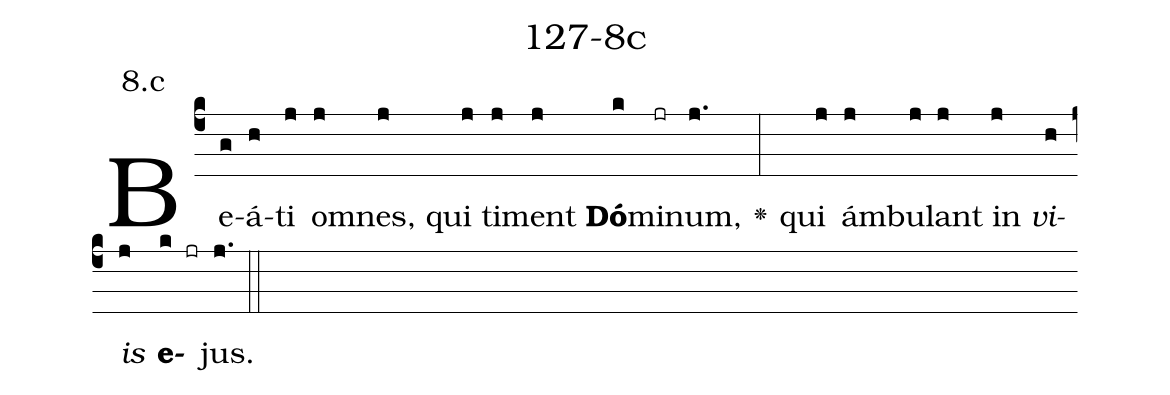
name: 127-8c;
annotation: 8.c;
%%
(c4)Be(g)á(h)ti(j) om(j)nes,(j) qui(j) ti(j)ment(j) <b>Dó</b>(k)mi(jr)num,(j.) <v>\greheightstar</v>(:) qui(j) ám(j)bu(j)lant(j) in(j) <i>vi</i>(h)<i>is</i>(j) <b>e</b>(k jr)jus.(j.) (::)


%E(j) u(j) o(h) u(j) a(k) e.(j.) (::)
